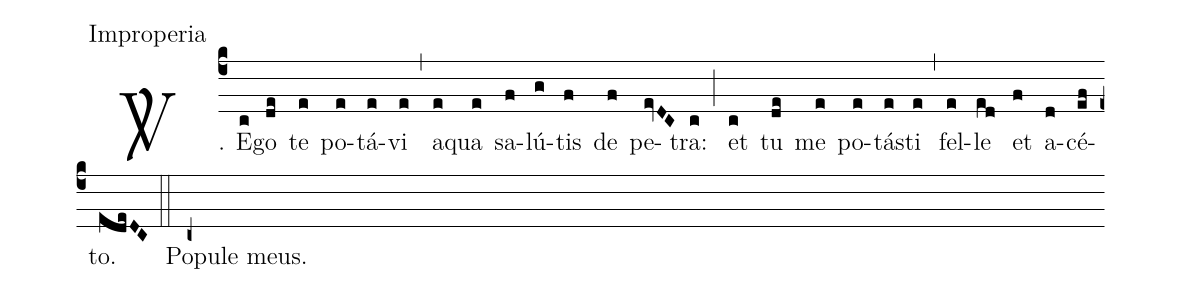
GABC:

office-part:Improperia;
%%
(c4)<sp>V/</sp>. E(c)go(de) te(e) po(e)tá(e)vi(e) (,) a(e)qua(e) sa(f)lú(g)tis(f) de(f) pe(evDC)tra:(c) (;)
et(c) tu(de) me(e) po(e)tá(e)sti(e) (,) fel(e)le(ed) et(f) a(d)cé(ef)to.(edeDC) (::) Popule meus.(c+)
